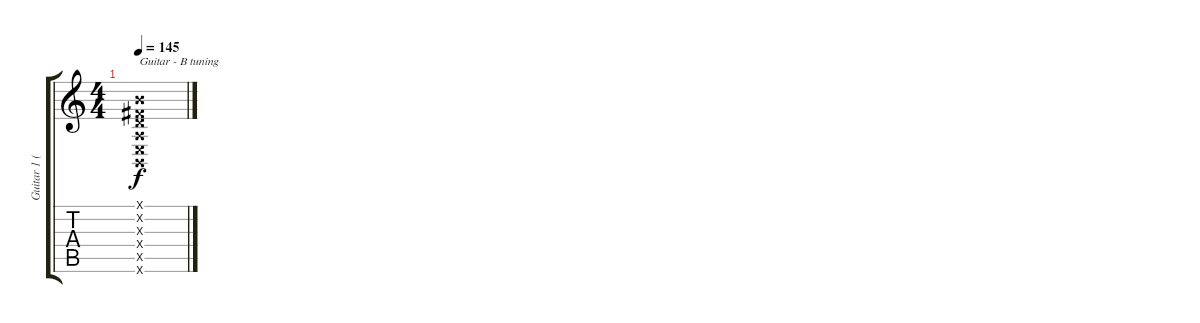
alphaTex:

\track ("Guitar 1 ( B Tuning )" "Guitar 1 (") {instrument distortionguitar}
\staff {score tabs}
\tuning (B3 Gb3 D3 A2 E2 B1) {hide}
\ts (4 4)
\tempo 145
\clef g2
\ks c
(0.1{x} 0.2{x} 0.3{x} 0.4{x} 0.5{x} 0.6{x}).1{txt "Guitar - B tuning" dy f}
